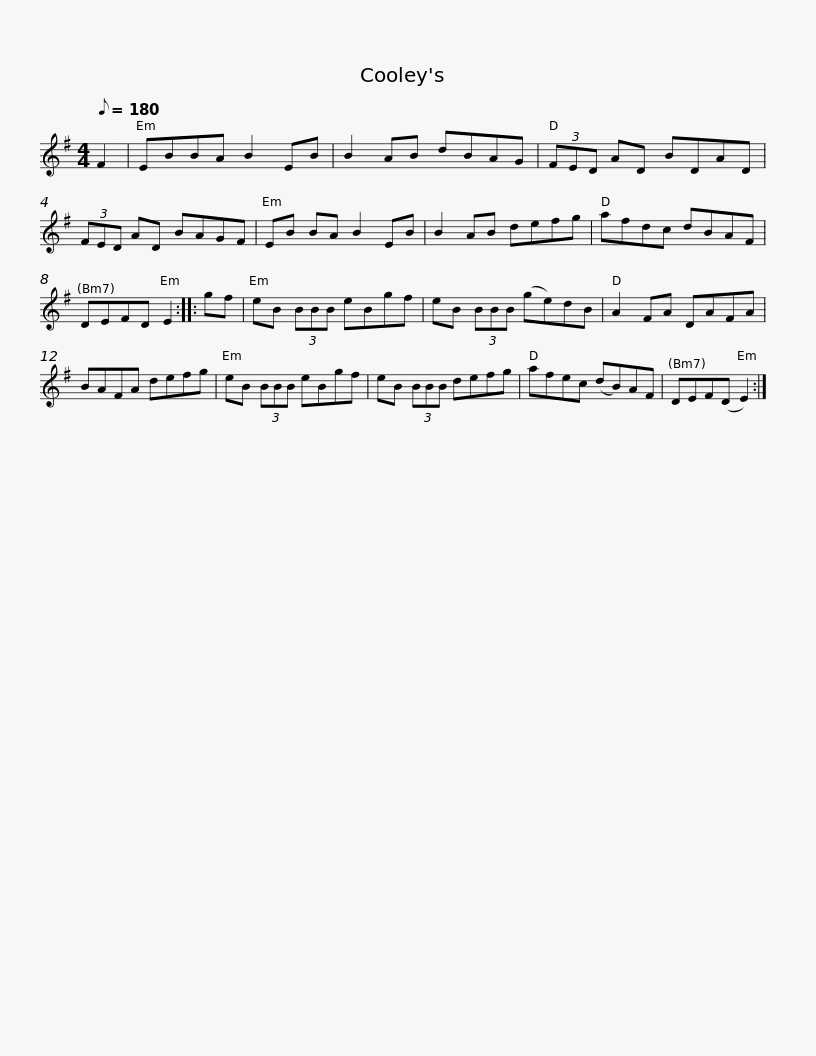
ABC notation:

X:1
L:1/8
Q:1/8=180
M:4/4
I:linebreak $
K:Emin
V:1 treble
V:1
 F2 | EBBA B2 EB | B2 AB dBAG | (3FED AD BDAD | (3FED AD BAGF | %5
 EB BA B2 EB |$ B2 AB defg | afdc dBAF | DEFD E2 :: gf | %10
 eB (3BBB eBgf | eB (3BBB (ge)dB |$ A2 FA DAFA | BAFA defg | eB (3BBB eBgf | %15
 eB (3BBB defg | afec (dB)AF | DEF(D E2) :| %18
